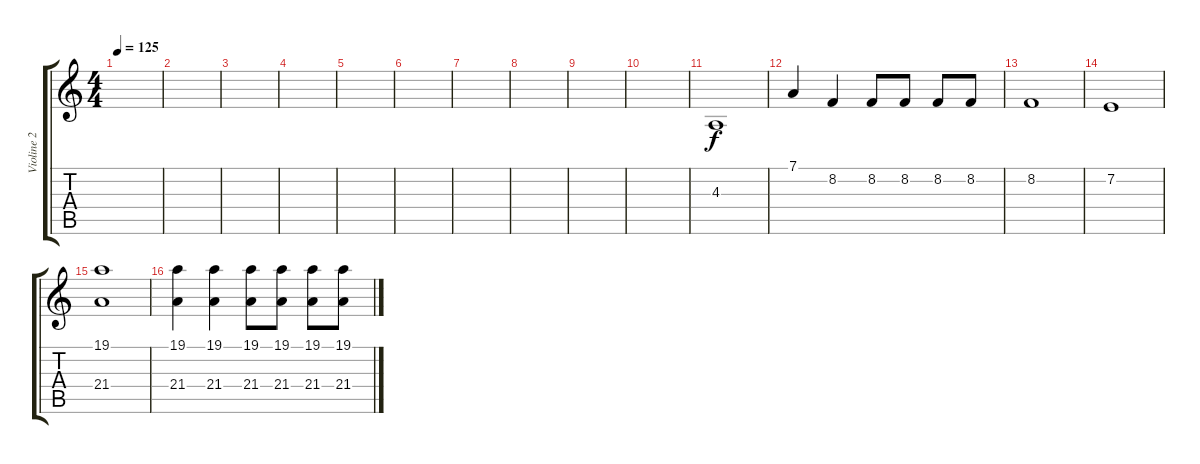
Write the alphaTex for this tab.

\track ("Violine 2" "Violine 2") {instrument tremolostrings}
\staff {score tabs}
\tuning (D4 A3 F3 C3 G2 D2) {hide}
\ts (4 4)
\tempo 125
\clef g2
\ks c
|
|
|
|
|
|
|
|
|
|
4.3.1{volume 10} |
7.1.4 8.2.4 8.2.8 8.2.8 8.2.8 8.2.8 |
8.2.1 |
7.2.1 |
(19.1 21.4).1 |
(19.1 21.4).4 (19.1 21.4).4 (19.1 21.4).8 (19.1 21.4).8 (19.1 21.4).8 (19.1 21.4).8
